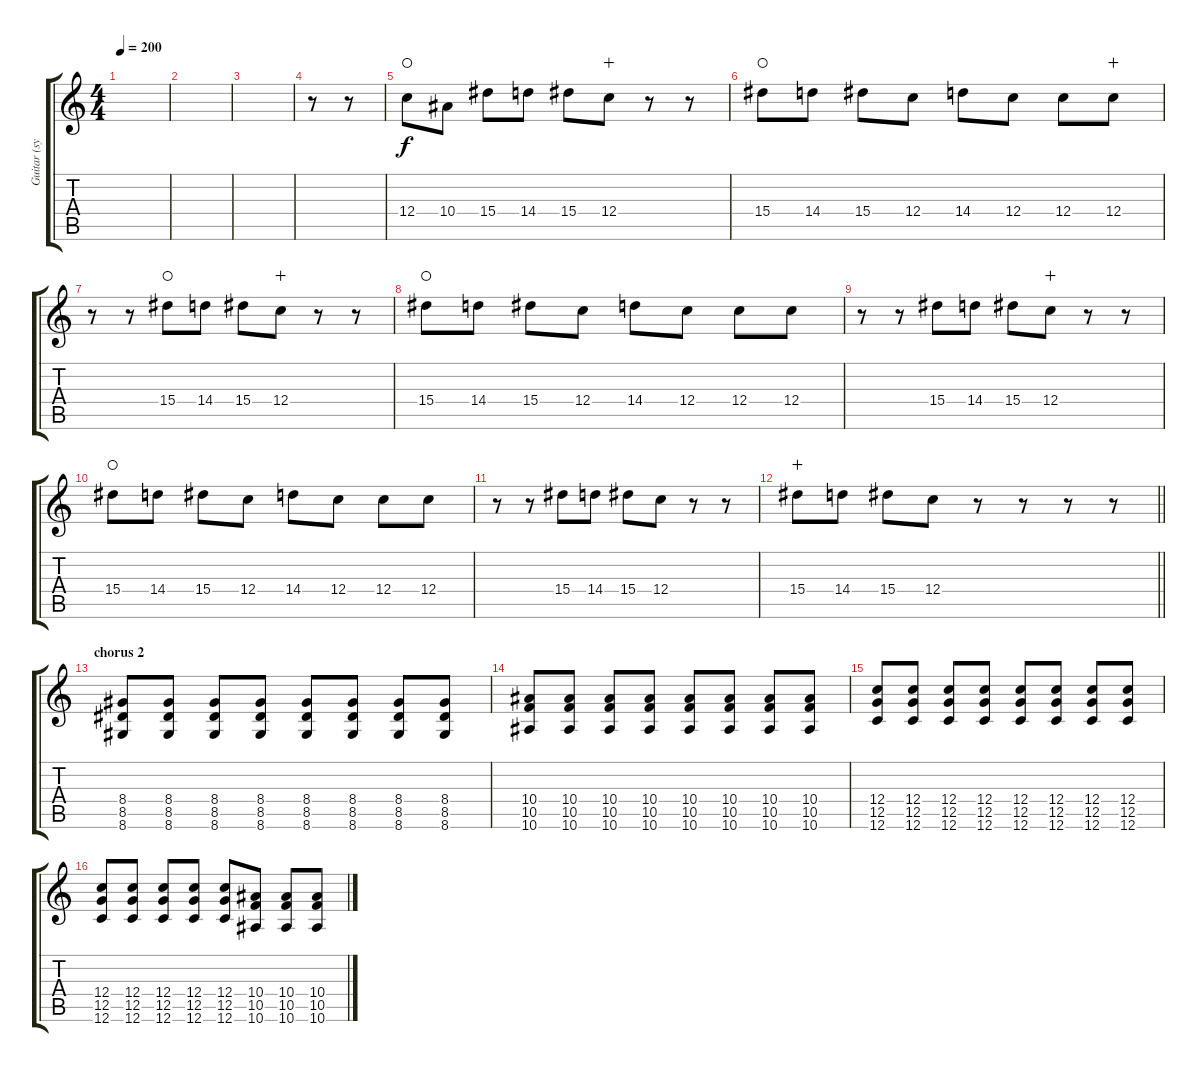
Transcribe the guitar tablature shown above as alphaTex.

\track ("Guitar (synth)" "Guitar (sy") {instrument distortionguitar}
\staff {score tabs}
\tuning (D4 A3 F3 C3 G2 C2) {hide}
\ts (4 4)
\tempo 200
\clef g2
\ks c
|
|
|
r.8 r.8 |
12.4.8{waho} 10.4.8 15.4.8 14.4.8 15.4.8 12.4.8{wahc} r.8 r.8 |
15.4.8{waho} 14.4.8 15.4.8 12.4.8 14.4.8 12.4.8 12.4.8 12.4.8{wahc} |
r.8 r.8 15.4.8{waho} 14.4.8 15.4.8 12.4.8{wahc} r.8 r.8 |
15.4.8{waho} 14.4.8 15.4.8 12.4.8 14.4.8 12.4.8 12.4.8 12.4.8 |
r.8 r.8 15.4.8 14.4.8 15.4.8 12.4.8{wahc} r.8 r.8 |
15.4.8{waho} 14.4.8 15.4.8 12.4.8 14.4.8 12.4.8 12.4.8 12.4.8 |
r.8 r.8 15.4.8 14.4.8 15.4.8 12.4.8 r.8 r.8 |
\barLineRight lightlight
15.4.8{wahc} 14.4.8 15.4.8 12.4.8 r.8 r.8 r.8 r.8 |
\section ("" "chorus 2")
(8.4 8.5 8.6).8 (8.4 8.5 8.6).8 (8.4 8.5 8.6).8 (8.4 8.5 8.6).8 (8.4 8.5 8.6).8 (8.4 8.5 8.6).8 (8.4 8.5 8.6).8 (8.4 8.5 8.6).8 |
(10.4 10.5 10.6).8 (10.4 10.5 10.6).8 (10.4 10.5 10.6).8 (10.4 10.5 10.6).8 (10.4 10.5 10.6).8 (10.4 10.5 10.6).8 (10.4 10.5 10.6).8 (10.4 10.5 10.6).8 |
(12.4 12.5 12.6).8 (12.4 12.5 12.6).8 (12.4 12.5 12.6).8 (12.4 12.5 12.6).8 (12.4 12.5 12.6).8 (12.4 12.5 12.6).8 (12.4 12.5 12.6).8 (12.4 12.5 12.6).8 |
(12.4 12.5 12.6).8 (12.4 12.5 12.6).8 (12.4 12.5 12.6).8 (12.4 12.5 12.6).8 (12.4 12.5 12.6).8 (10.4 10.5 10.6).8 (10.4 10.5 10.6).8 (10.4 10.5 10.6).8
